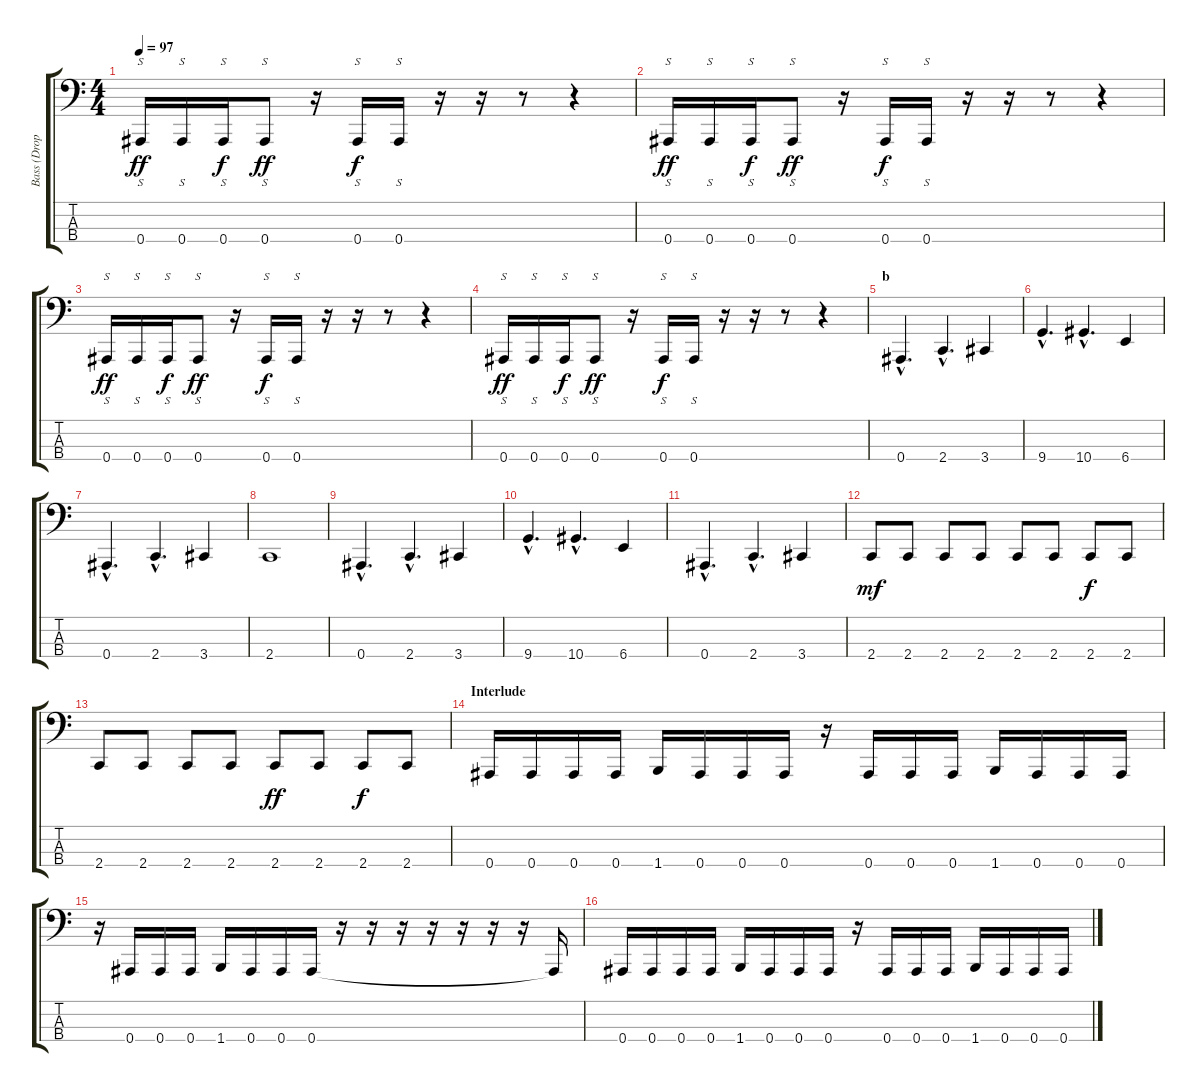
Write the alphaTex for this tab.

\track ("Bass (Drop A#)" "Bass (Drop") {instrument electricbassfinger}
\staff {score tabs}
\tuning (Eb2 Bb1 F1 Bb0) {hide}
\ts (4 4)
\tempo 97
\clef f4
\ks c
0.4.16{s dy ff} 0.4.16{s} 0.4.16{s dy f} 0.4.8{s dy ff} r.16 0.4.16{s dy f} 0.4.16{s} r.16 r.16 r.8 r.4 |
0.4.16{s dy ff} 0.4.16{s} 0.4.16{s dy f} 0.4.8{s dy ff} r.16 0.4.16{s dy f} 0.4.16{s} r.16 r.16 r.8 r.4 |
0.4.16{s dy ff} 0.4.16{s} 0.4.16{s dy f} 0.4.8{s dy ff} r.16 0.4.16{s dy f} 0.4.16{s} r.16 r.16 r.8 r.4 |
0.4.16{s dy ff} 0.4.16{s} 0.4.16{s dy f} 0.4.8{s dy ff} r.16 0.4.16{s dy f} 0.4.16{s} r.16 r.16 r.8 r.4 |
\section ("" "b")
0.4{hac}.4{d instrument electricbassfinger} 2.4{hac}.4{d} 3.4.4 |
9.4{hac}.4{d} 10.4{hac}.4{d} 6.4.4 |
0.4{hac}.4{d} 2.4{hac}.4{d} 3.4.4 |
2.4.1 |
0.4{hac}.4{d} 2.4{hac}.4{d} 3.4.4 |
9.4{hac}.4{d} 10.4{hac}.4{d} 6.4.4 |
0.4{hac}.4{d} 2.4{hac}.4{d} 3.4.4 |
2.4.8{dy mf} 2.4.8 2.4.8 2.4.8 2.4.8 2.4.8 2.4.8{dy f} 2.4.8 |
2.4.8 2.4.8 2.4.8 2.4.8 2.4.8{dy ff} 2.4.8 2.4.8{dy f} 2.4.8 |
\section ("" "Interlude")
0.4.16 0.4.16 0.4.16 0.4.16 1.4.16 0.4.16 0.4.16 0.4.16 r.16 0.4.16 0.4.16 0.4.16 1.4.16 0.4.16 0.4.16 0.4.16 |
r.16 0.4.16 0.4.16 0.4.16 1.4.16 0.4.16 0.4.16 0.4.16 r.16 r.16 r.16 r.16 r.16 r.16 r.16 0.4{t}.16 |
0.4.16 0.4.16 0.4.16 0.4.16 1.4.16 0.4.16 0.4.16 0.4.16 r.16 0.4.16 0.4.16 0.4.16 1.4.16 0.4.16 0.4.16 0.4.16
